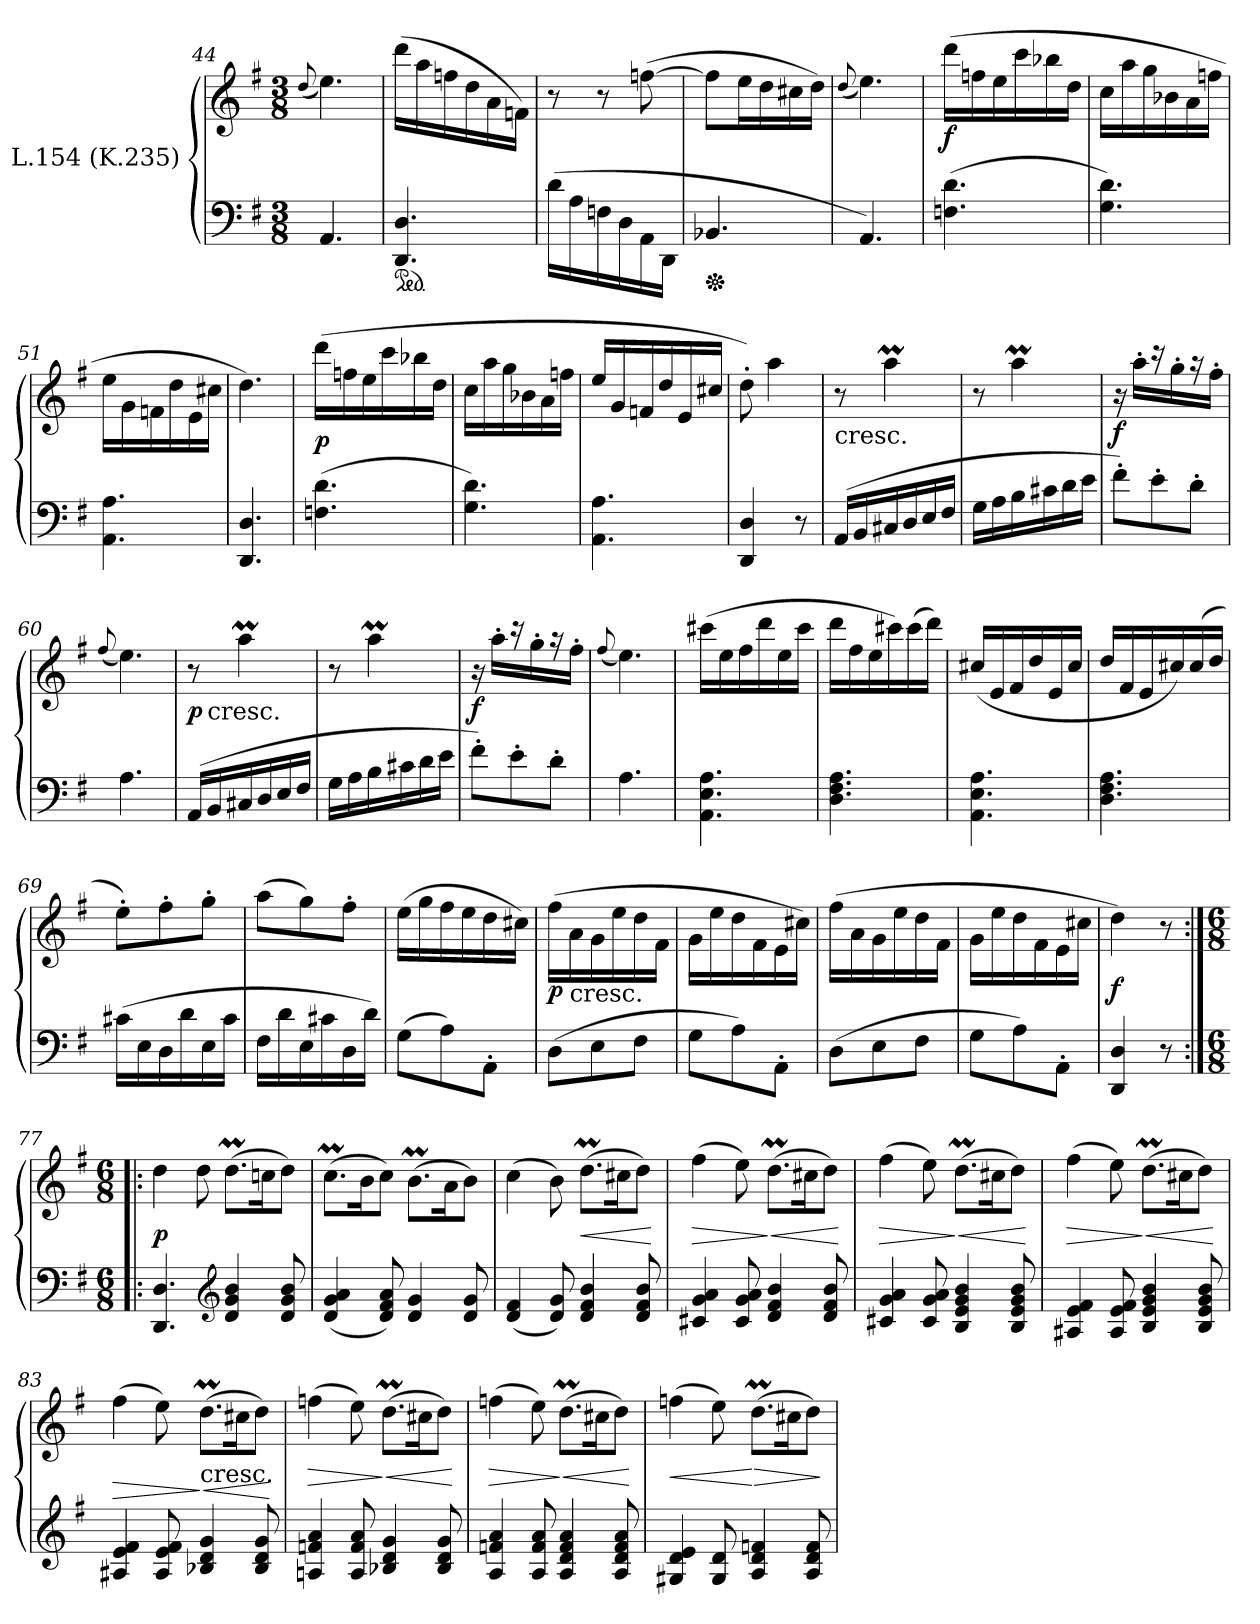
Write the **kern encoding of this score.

**kern	**kern	**dynam
*part1	*part1	*part1
*staff2	*staff1	*staff1/2
*I"L.154 (K.235)	*	*
*clefF4	*clefG2	*
*k[f#]	*k[f#]	*
*G:	*G:	*
*M3/8	*M3/8	*
=44	=44	=44
.	(8qqdd	.
4.AA	4.ee)	.
!!LO:LB:g=z
=45	=45	=45
*ped	*	*
4.DD 4.D	(16dddLL	.
.	16aa	.
.	16ffn	.
.	16dd	.
.	16a	.
.	16fnJJ)	.
=46	=46	=46
(16dLL	8r	.
16A	.	.
16Fn	8r	.
16D	.	.
16AA	([8ffn	.
16DDJJ	.	.
=47	=47	=47
*Xped	*	*
4.BB-X	8ffnL]	.
.	16eeL	.
.	16dd	.
.	16cc#X	.
.	16ddJJ)	.
=48	=48	=48
.	(8qqdd	.
4.AA)	4.ee)	.
=49	=49	=49
(<4.Fn 4.d	(16dddLL	f
.	16ffn	.
.	16ee	.
.	16ccc	.
.	16bb-X	.
.	16ddJJ	.
=50	=50	=50
4.G 4.d)	16ccLL	.
.	16aa	.
.	16gg	.
.	16b-X	.
.	16a	.
.	16ffnJJ	.
!!LO:LB:g=z
=51	=51	=51
4.AA 4.A	16ee\LL	.
.	16g\	.
.	16fn\	.
.	16dd\	.
.	16e\	.
.	16cc#X\JJ	.
=52	=52	=52
4.DD 4.D	4.dd)	.
=53	=53	=53
(<4.Fn 4.d	(16dddLL	p
.	16ffn	.
.	16ee	.
.	16ccc	.
.	16bb-X	.
.	16ddJJ	.
=54	=54	=54
4.G 4.d)	16ccLL	.
.	16aa	.
.	16gg	.
.	16b-X	.
.	16a	.
.	16ffnJJ	.
=55	=55	=55
4.AA 4.A	16eeLL	.
.	16g	.
.	16fn	.
.	16dd	.
.	16e	.
.	16cc#XJJ	.
=56	=56	=56
4DD 4D	8dd')	.
.	4aa	.
8r	.	.
=57	=57	=57
!	!LO:TX:c:t=cresc.	!
(>16AALL	8r	.
16BB	.	.
16C#X	4aaM	.
16D	.	.
16E	.	.
16F#JJ	.	.
!!LO:LB:g=z
=58	=58	=58
16GLL	8r	.
16A	.	.
16B	4aaM	.
16c#X	.	.
16d	.	.
16eJJ	.	.
=59	=59	=59
8f#'L)	16r	f
.	16aa'LL	.
8e'	16r	.
.	16gg'	.
8d'J	16r	.
.	16ff#'JJ	.
=60	=60	=60
.	(8qqff#	.
4.A	4.ee)	.
=61	=61	=61
*	*^	*
(16AALL	8r	16ryy	p
!	!	!LO:TX:c:t=cresc.	!
16BB	.	4ryy	.
16C#X	4aaM	.	.
16D	.	.	.
16E	.	.	.
16F#JJ	.	16ryy	.
*	*v	*v	*
=62	=62	=62
16GLL	8r	.
16A	.	.
16B	4aaM	.
16c#X	.	.
16d	.	.
16eJJ	.	.
=63	=63	=63
8f#'L)	16r	f
.	16aa'LL	.
8e'	16r	.
.	16gg'	.
8d'J	16r	.
.	16ff#'JJ	.
!!LO:LB:g=z
=64	=64	=64
.	(8qqff#	.
4.A	4.ee)	.
=65	=65	=65
4.AA 4.E 4.A	(16ccc#XLL	.
.	16ee	.
.	16ff#	.
.	16ddd	.
.	16ee	.
.	16ccc#JJ	.
=66	=66	=66
4.D 4.F# 4.A	16dddLL	.
.	16ff#	.
.	16ee	.
.	16ccc#X)	.
.	(16ccc#	.
.	16dddJJ)	.
=67	=67	=67
4.AA 4.E 4.A	(16cc#XLL	.
.	16e	.
.	16f#	.
.	16dd	.
.	16e	.
.	16cc#JJ	.
=68	=68	=68
4.D 4.F# 4.A	16ddLL	.
.	16f#	.
.	16e	.
.	16cc#X)	.
.	(<16cc#	.
.	16ddJJ	.
=69	=69	=69
(16c#XLL	8ee'L)	.
16E	.	.
16D	8ff#'	.
16d	.	.
16E	8gg'J	.
16c#JJ	.	.
!!LO:LB:g=z
=70	=70	=70
16F#LL	(8aaL	.
16d	.	.
16E	8gg)	.
16c#X	.	.
16D	8ff#'J	.
16dJJ)	.	.
=71	=71	=71
(8GL	(16eeLL	.
.	16gg	.
8A)	16ff#	.
.	16ee	.
8AA'J	16dd	.
.	16cc#XJJ)	.
=72	=72	=72
(8DL	(16ff#LL	p
!	!LO:TX:c:t=cresc.	!
.	16a	.
8E	16g	.
.	16ee	.
8F#J	16dd	.
.	16f#JJ	.
=73	=73	=73
8GL	16g\LL	.
.	16ee\	.
8A)	16dd\	.
.	16f#\	.
8AA'J	16e\	.
.	16cc#X\JJ)	.
=74	=74	=74
(8DL	(16ff#LL	.
.	16a	.
8E	16g	.
.	16ee	.
8F#J	16dd	.
.	16f#JJ	.
=75	=75	=75
8GL	16g\LL	.
.	16ee\	.
8A)	16dd\	.
.	16f#\	.
8AA'J	16e\	.
.	16cc#X\JJ	.
=76	=76	=76
4DD 4D	4dd)	f
8r	8r	.
!!LO:LB:g=z
=77:|!|:	=77:|!|:	=77:|!|:
*M6/8	*M6/8	*
*	*MM99	*
4.DD 4.D	4dd	p
.	8dd	.
*clefG2	*	*
4d 4g 4b	(8.ddML	.
.	16ccnK	.
8d 8g 8b	8ddJ)	.
=78	=78	=78
(4d 4g 4a	(8.ccML	.
.	16bK	.
8d 8f# 8a)	8ccJ)	.
4d 4g	(8.bm\L	.
.	16a\K	.
8d 8g	8b\J)	.
=79	=79	=79
(>4d 4f#	(4cc	.
8d 8g)	8b)	.
4d 4f# 4b	(8.ddML	<
.	16cc#XK	.
8d 8f# 8b	8ddJ)	.
.	.	[
=80	=80	=80
4c#X 4g 4a	(4ff#	>
8c# 8g 8a	8ee)	.
4d 4f# 4b	(8.ddML	] <
.	16cc#XK	.
8d 8f# 8b	8ddJ)	.
.	.	[
!!LO:LB:g=z
=81	=81	=81
4c#X 4g 4a	(4ff#	>
8c# 8g 8a	8ee)	.
4B 4e 4g 4b	(8.ddML	] <
.	16cc#XK	.
8B 8e 8g 8b	8ddJ)	.
.	.	[
=82	=82	=82
4A#X 4e 4f#	(4ff#	>
8A# 8e 8f#	8ee)	.
4B 4e 4g 4b	(8.ddML	] <
.	16cc#XK	.
8B 8e 8g 8b	8ddJ)	.
.	.	[
=83	=83	=83
4A#X 4e 4f#	(4ff#	>
8A# 8e 8f#	8ee)	.
!	!LO:TX:c:t=cresc.	!
4B-X 4d 4g	(8.ddML	] <
.	16cc#XK	.
8B- 8d 8g	8ddJ)	.
.	.	[
=84	=84	=84
4An 4fn 4a	(4ffn	>
8A 8f 8a	8ee)	.
4B-X 4d 4g	(8.ddML	] <
.	16cc#XK	.
8B- 8d 8g	8ddJ)	.
.	.	[
=85	=85	=85
4A 4fn 4a	(4ffn	>
8A 8f 8a	8ee)	.
4A 4d 4f 4a	(8.ddML	] <
.	16cc#XK	.
8A 8d 8f 8a	8ddJ)	.
.	.	[
!!LO:LB:g=z
=86	=86	=86
4G#X 4d 4e	(4ffn	<
8G# 8d	8ee)	.
4A 4d 4fn	(8.ddML	[ >
.	16cc#XK	.
8A 8d 8f	8ddJ)	.
.	.	]
=	=	=
*-	*-	*-
